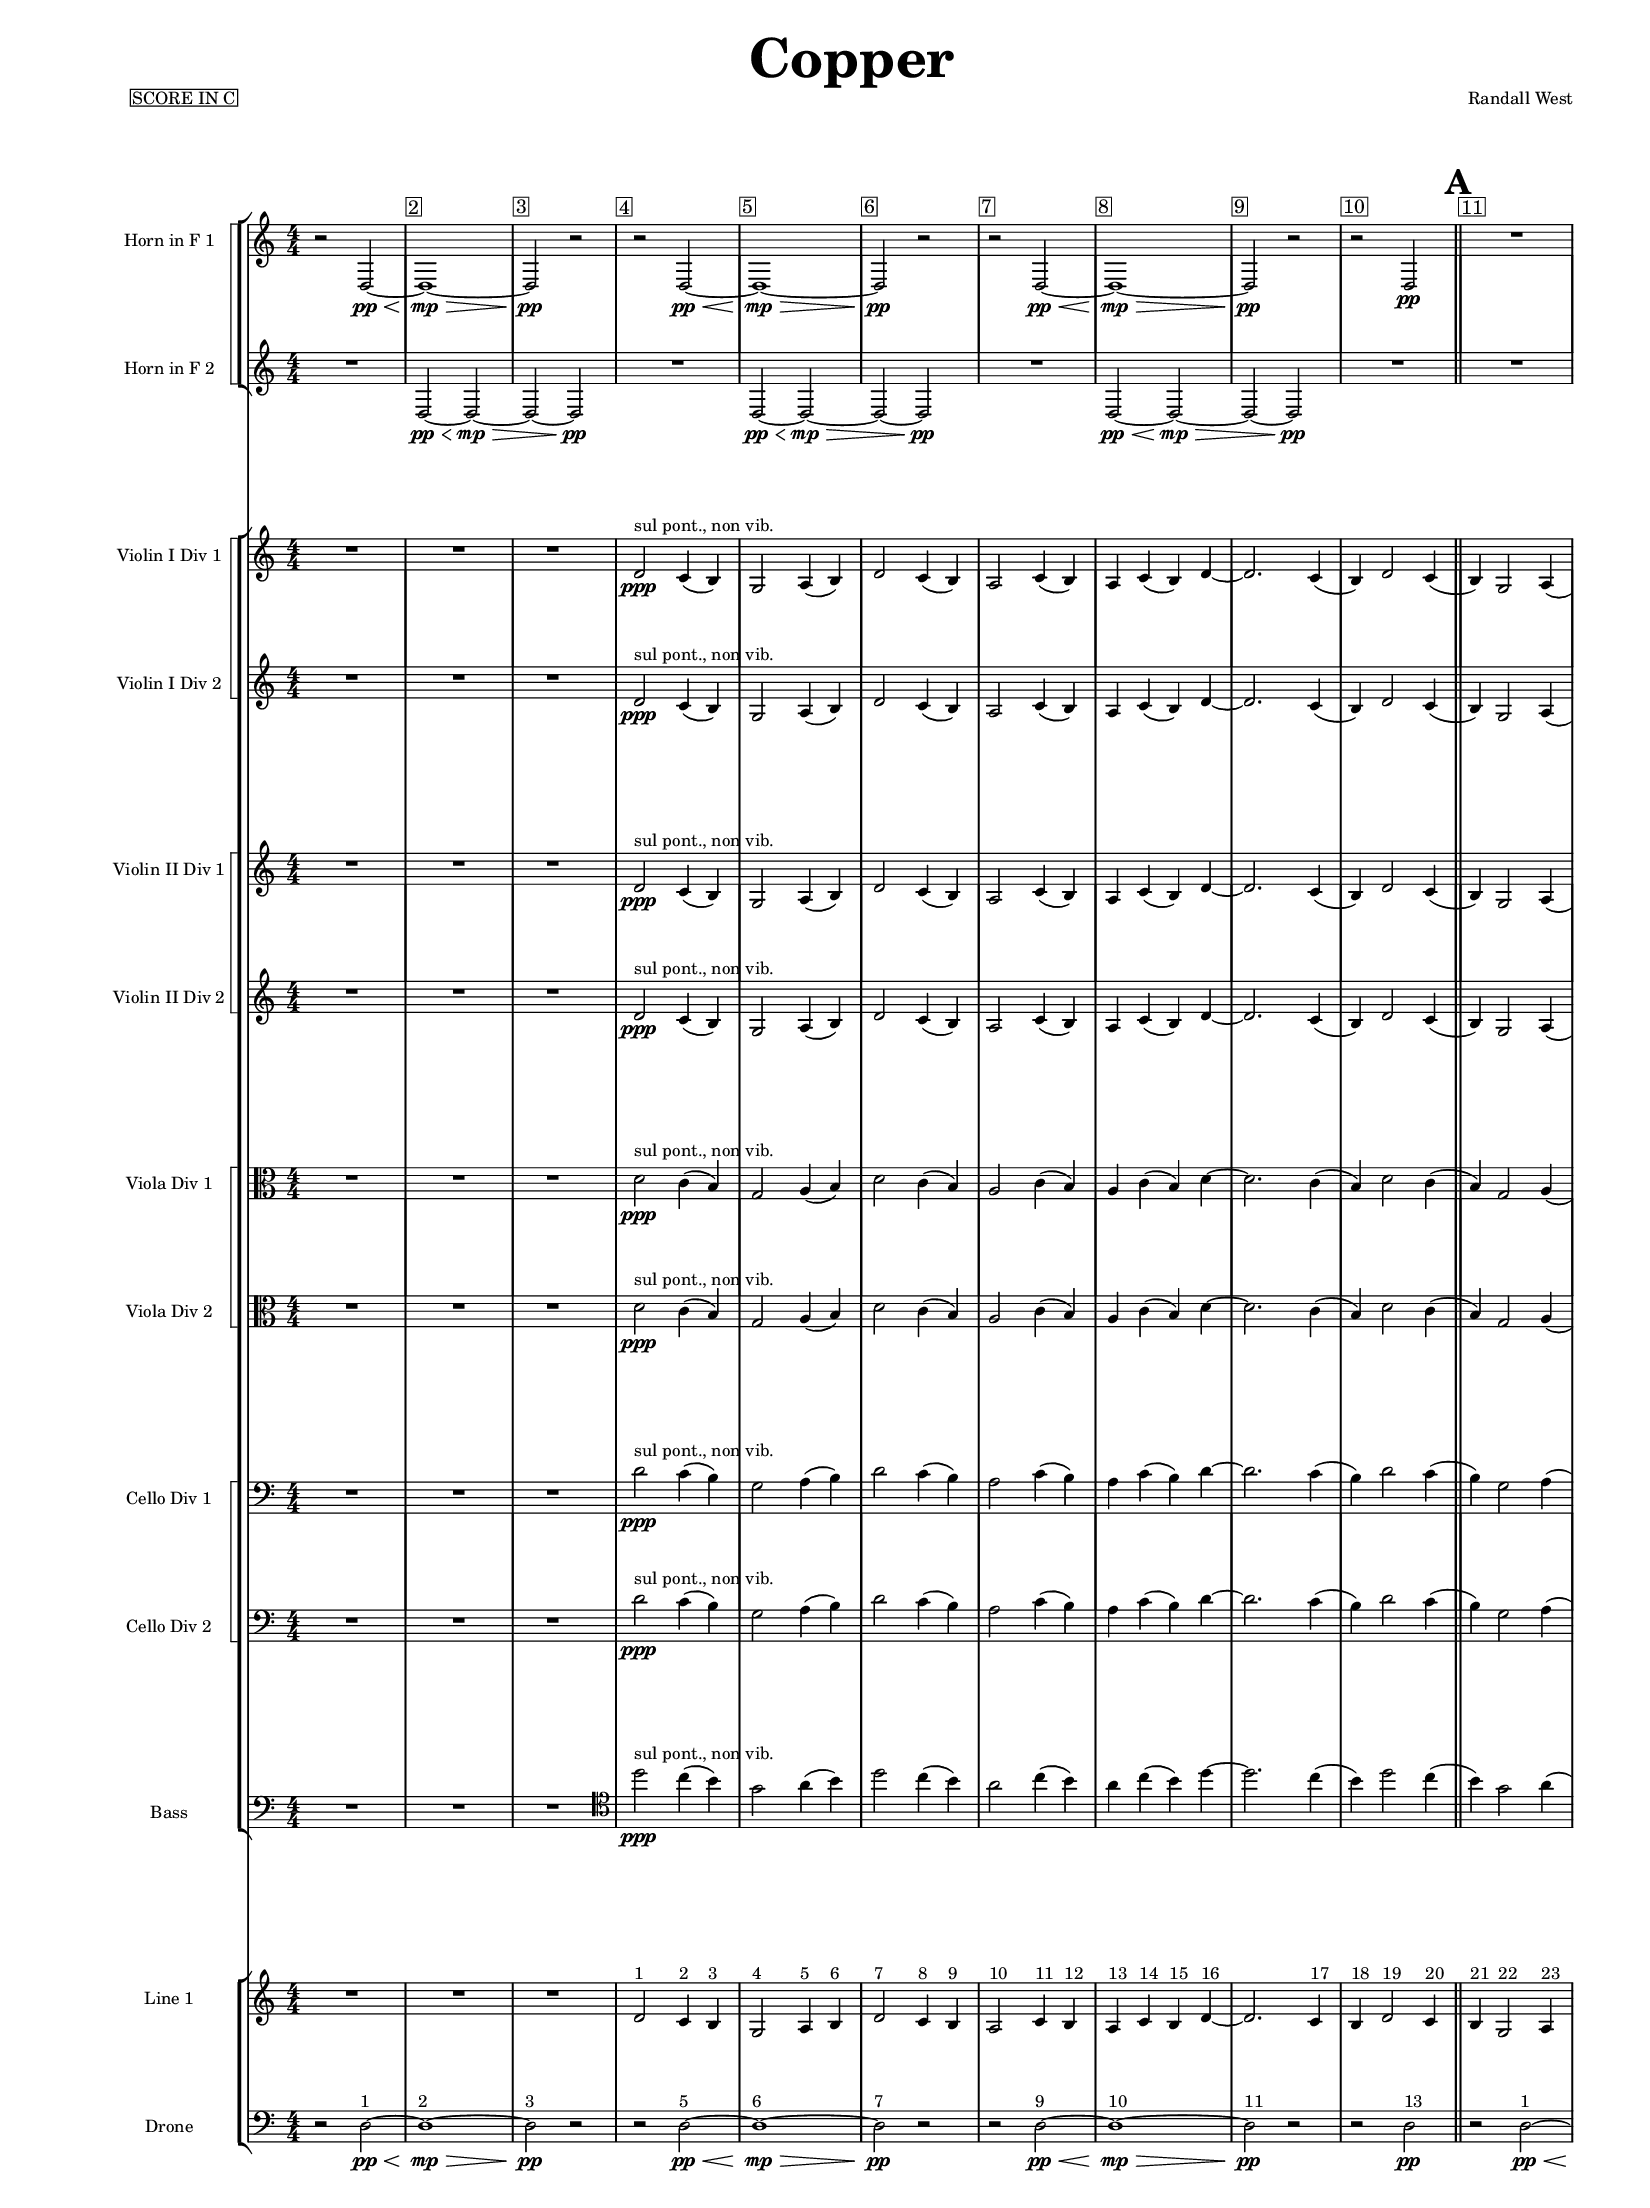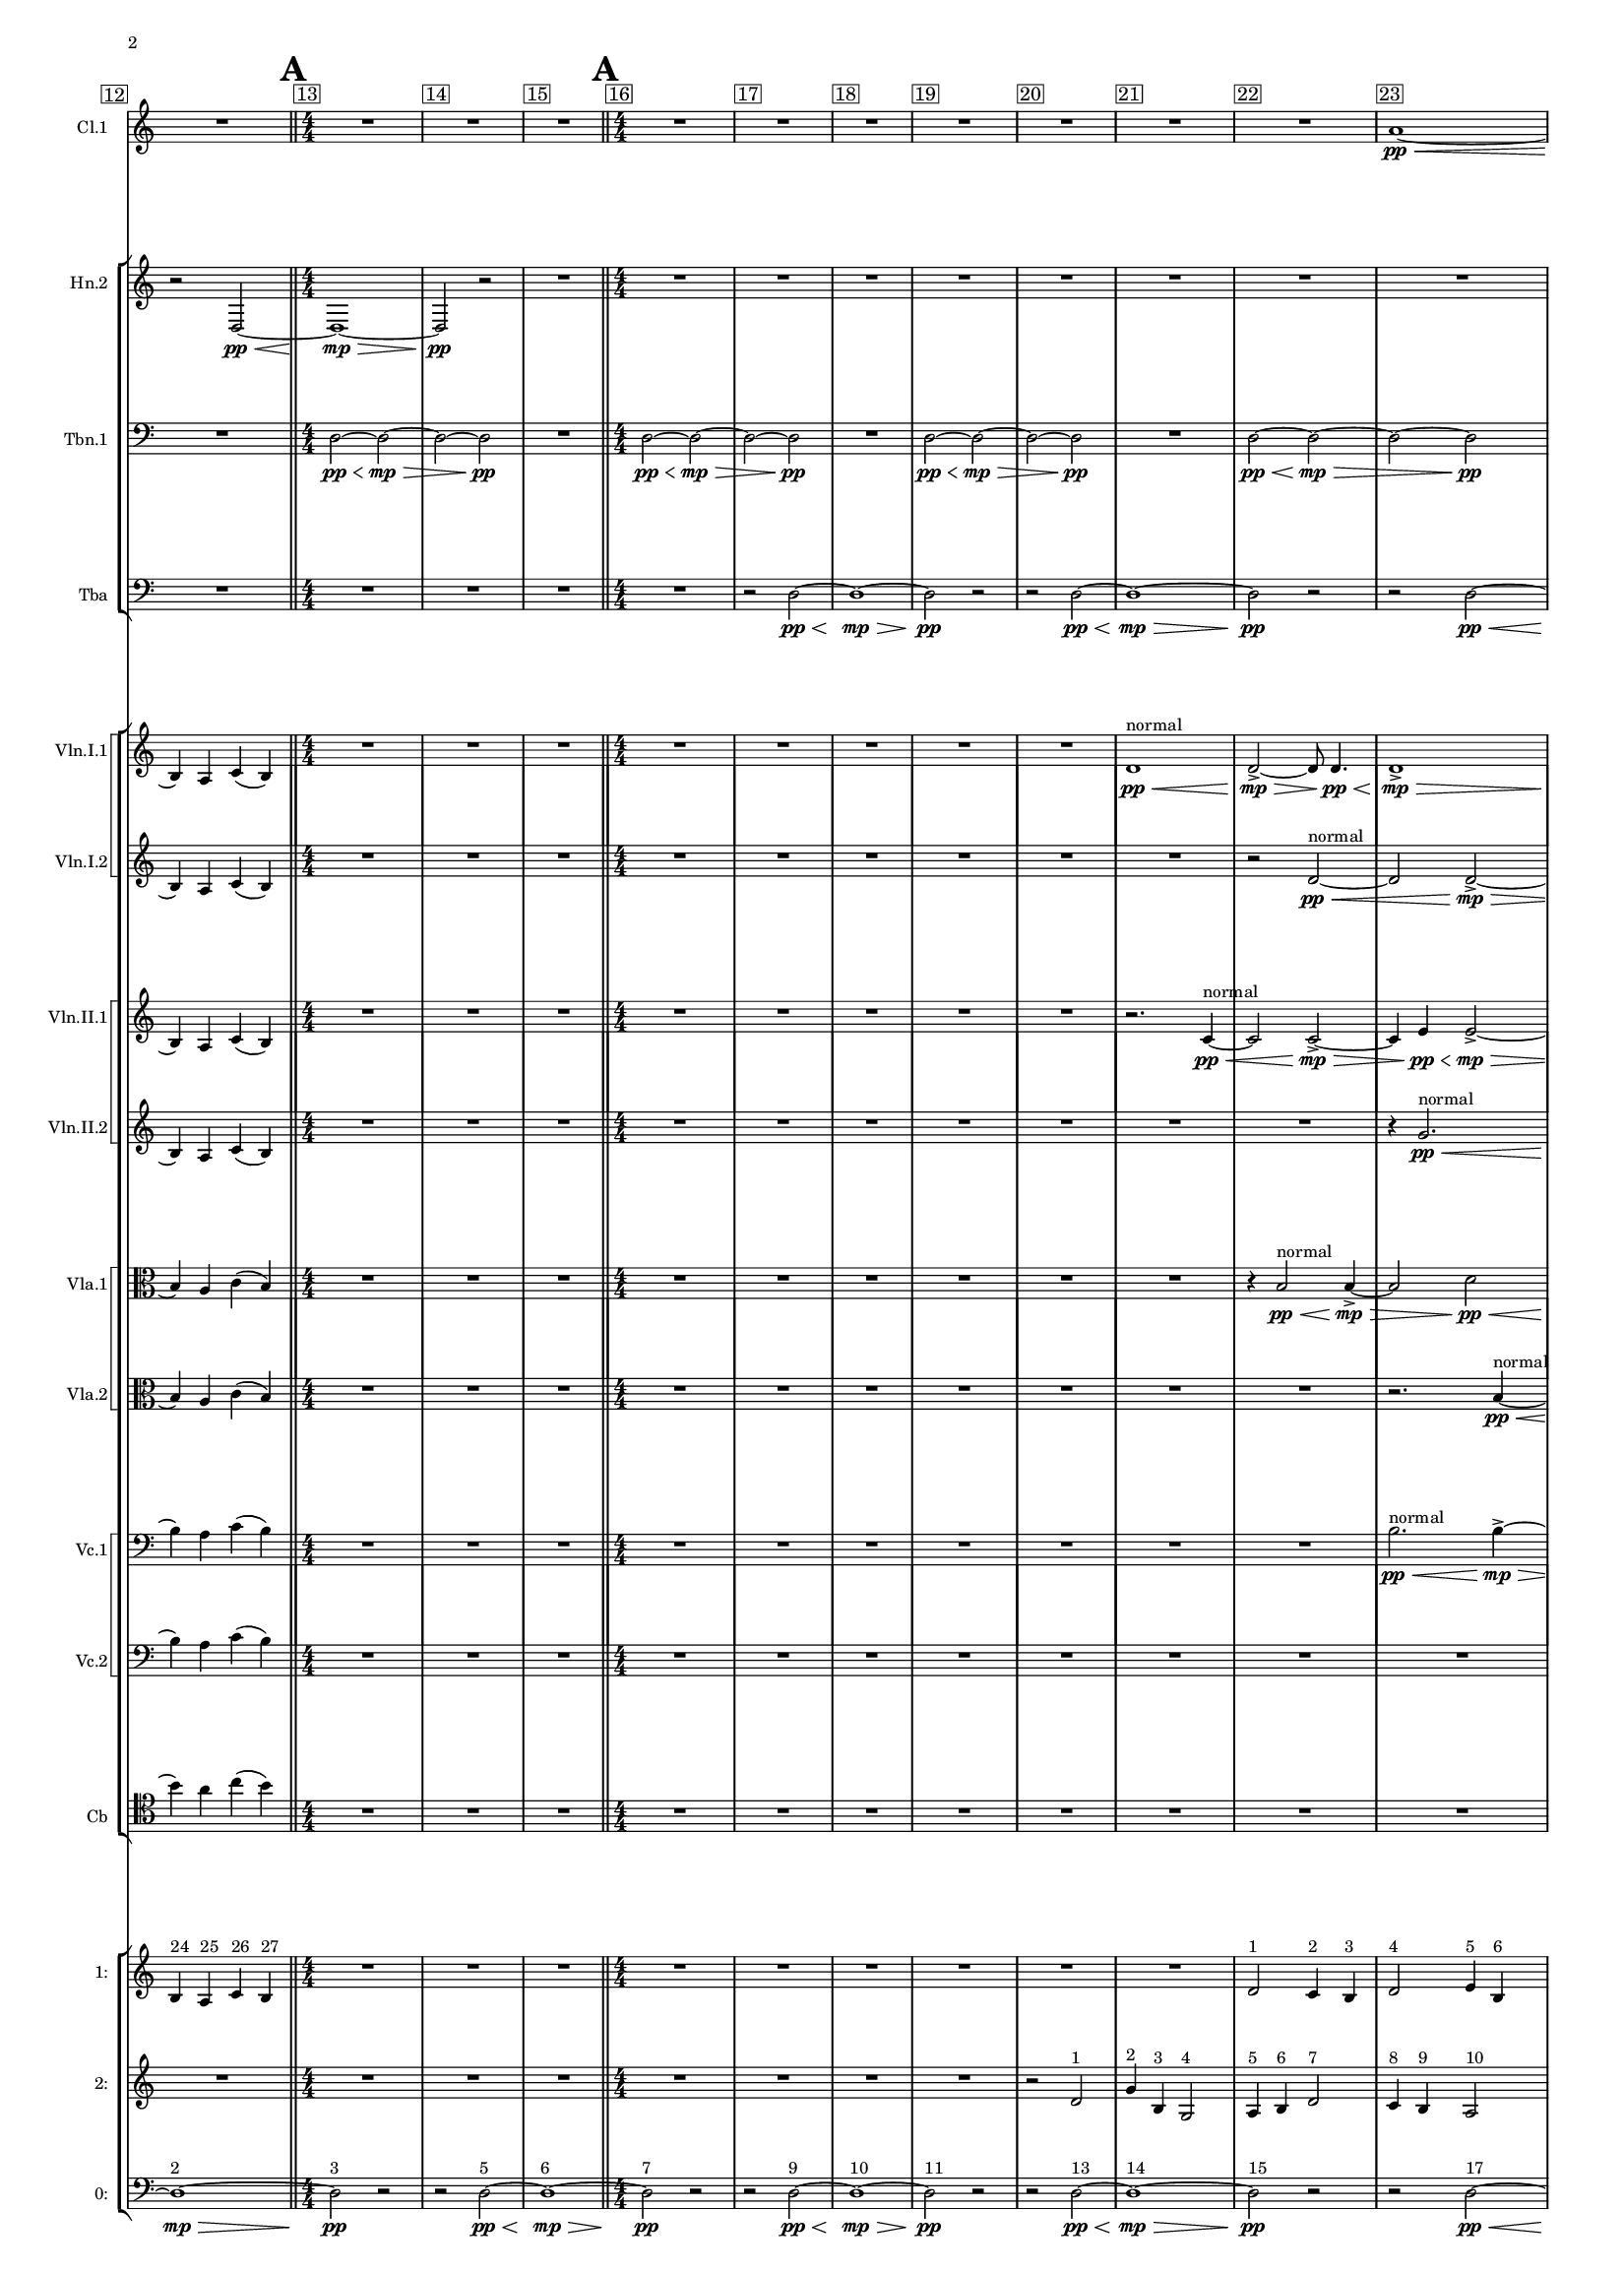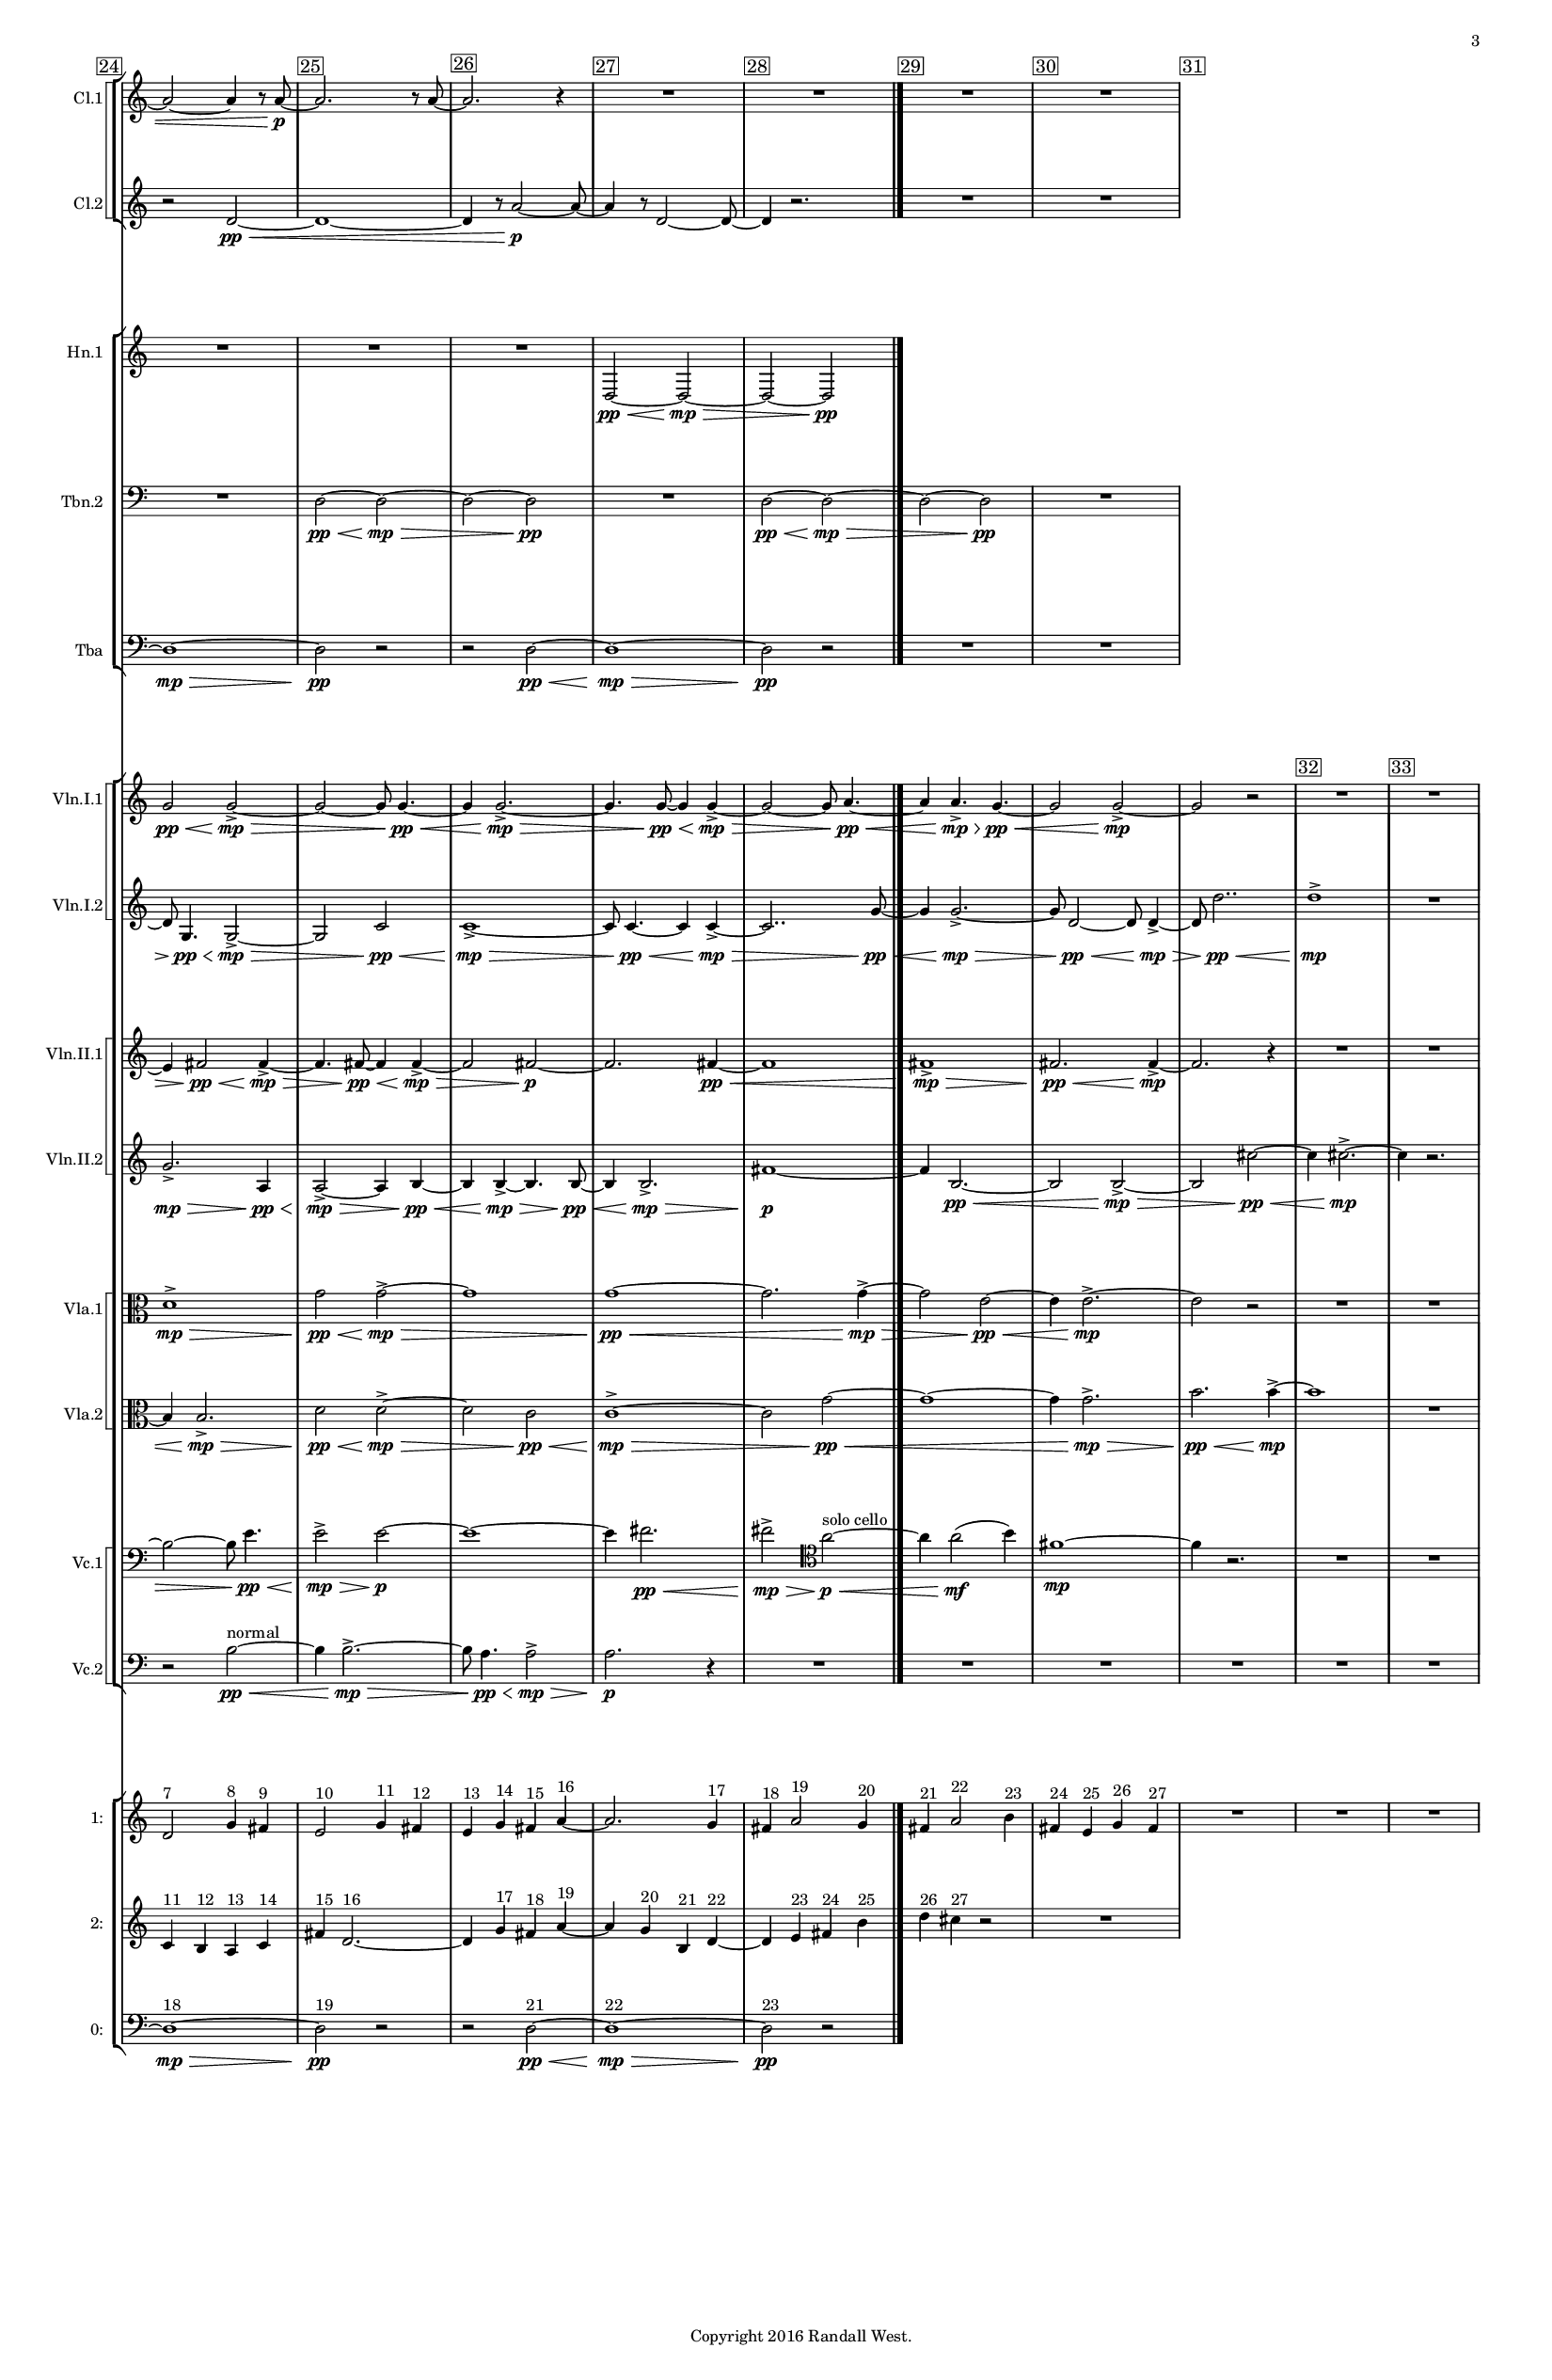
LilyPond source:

% 2016-09-21 21:35

\version "2.18.2"
\language "english"

#(set-default-paper-size "tabloid" 'portrait)
#(set-global-staff-size 14.9)

\header {
    composer = "Randall West"
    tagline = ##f
    poet = \markup { \box "SCORE IN C" } %HACKY WAY TO GET SCORE IN C IN THERE !!!!!!
    title = \markup {
        \column {
            \center-align {
                \fontsize #6 {
                    "Copper"
                }
            }
        }
    }
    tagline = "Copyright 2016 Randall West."
}

\paper {
    #(set-paper-size "tabloid")
    %#(set-paper-size "letter")
    left-margin = 22\mm
    system-separator-markup = \slashSeparator
    markup-system-spacing = #'(
        (basic-distance . 0)
        (minimum-distance . 0)
        (padding . 8)
        (stretchability . 0)
    )
    system-system-spacing = #'(
        (basic-distance . 12)
        (minimum-distance . 18)
        (padding . 12)
        (stretchability . 20)
    )
}

\layout {
    \set Score.markFormatter = #format-mark-circle-letters 
    \context {        
        \Score
        
        % \remove "Bar_number_engraver"
        \override BarNumber #'break-visibility = #'#(#f #t #t)
        \override BarNumber #'font-size = #1.2
        \override BarNumber  #'stencil = #(make-stencil-boxer 0.1 0.25 ly:text-interface::print)
        
        \override RehearsalMark #'font-size = #6

    }
    \context {
        \Staff \RemoveEmptyStaves
        \override VerticalAxisGroup #'remove-first = ##t % NOTE: comment this out to show staves on first page
        \override Hairpin #'minimum-length = #6
    }
    \context {
        \RhythmicStaff \RemoveEmptyStaves
        \override VerticalAxisGroup #'remove-first = ##t % NOTE: comment this out to show staves on first page
        \override Hairpin #'minimum-length = #6
    }
    % \context {
    %     \Dynamics
    %     \consists #Measure_counter_engraver
    %     \override MeasureCounter.direction = #DOWN
    %     \override MeasureCounter.font-encoding = #'latin1
    %     \override MeasureCounter.font-shape = #'italic
    %     % to control the distance of the Dynamics context from the staff:
    %     \override VerticalAxisGroup.nonstaff-relatedstaff-spacing.padding = #3
    %     \override MeasureCounter.font-size = #1.2
    %     % NOTE... below causes an error... why?
    %     % \override MeasureCounter.stencil = #(make-stencil-boxer 0.1 0.25 ly:text-interface::print)
    % }
}


\header {}

\layout {}

\paper {}

\score {
    \new Score <<
        \new StaffGroup <<
            \new StaffGroup \with {
                systemStartDelimiter = #'SystemStartSquare
            } <<
                \new Staff {
                    \set Staff.instrumentName = \markup { "Flute 1" }
                    \set Staff.shortInstrumentName = \markup { Fl.1 }
                    {
                        \time 4/4
                        {
                            \numericTimeSignature
                            \accidentalStyle modern-cautionary
                            R1 * 12
                        }
                        {
                            \bar "||"
                            \accidentalStyle modern-cautionary
                            \mark #1
                            R1 * 18
                        }
                    }
                }
                \new Staff {
                    \set Staff.instrumentName = \markup { "Flute 2" }
                    \set Staff.shortInstrumentName = \markup { Fl.2 }
                    {
                        \time 4/4
                        {
                            \numericTimeSignature
                            \accidentalStyle modern-cautionary
                            R1 * 12
                        }
                        {
                            \bar "||"
                            \accidentalStyle modern-cautionary
                            \mark #1
                            R1 * 18
                        }
                    }
                }
                \new Staff {
                    \set Staff.instrumentName = \markup { "Flute 3" }
                    \set Staff.shortInstrumentName = \markup { Fl.3 }
                    {
                        \time 4/4
                        {
                            \numericTimeSignature
                            \accidentalStyle modern-cautionary
                            R1 * 12
                        }
                        {
                            \bar "||"
                            \accidentalStyle modern-cautionary
                            \mark #1
                            R1 * 18
                        }
                    }
                }
            >>
            \new StaffGroup \with {
                systemStartDelimiter = #'SystemStartSquare
            } <<
                \new Staff {
                    \set Staff.instrumentName = \markup { "Oboe 1" }
                    \set Staff.shortInstrumentName = \markup { Ob.1 }
                    {
                        \time 4/4
                        {
                            \numericTimeSignature
                            \accidentalStyle modern-cautionary
                            R1 * 12
                        }
                        {
                            \bar "||"
                            \accidentalStyle modern-cautionary
                            \mark #1
                            R1 * 18
                        }
                    }
                }
                \new Staff {
                    \set Staff.instrumentName = \markup { "Oboe 2" }
                    \set Staff.shortInstrumentName = \markup { Ob.2 }
                    {
                        \time 4/4
                        {
                            \numericTimeSignature
                            \accidentalStyle modern-cautionary
                            R1 * 12
                        }
                        {
                            \bar "||"
                            \accidentalStyle modern-cautionary
                            \mark #1
                            R1 * 18
                        }
                    }
                }
            >>
            \new StaffGroup \with {
                systemStartDelimiter = #'SystemStartSquare
            } <<
                \new Staff {
                    \set Staff.instrumentName = \markup { "Clarinet 1" }
                    \set Staff.shortInstrumentName = \markup { Cl.1 }
                    {
                        \time 4/4
                        {
                            \numericTimeSignature
                            \accidentalStyle modern-cautionary
                            R1 * 12
                        }
                        {
                            \bar "||"
                            \accidentalStyle modern-cautionary
                            {
                                \mark #1
                                \mark #1
                                R1 * 10
                            }
                            a'1 \pp ~ \<
                            a'2 ~
                            a'4
                            r8
                            a'8 \p ~
                            a'2.
                            r8
                            a'8 ~
                            a'2.
                            r4
                            {
                                R1 * 4
                            }
                        }
                    }
                }
                \new Staff {
                    \set Staff.instrumentName = \markup { "Clarinet 2" }
                    \set Staff.shortInstrumentName = \markup { Cl.2 }
                    {
                        \time 4/4
                        {
                            \numericTimeSignature
                            \accidentalStyle modern-cautionary
                            R1 * 12
                        }
                        {
                            \bar "||"
                            \accidentalStyle modern-cautionary
                            {
                                \mark #1
                                \mark #1
                                R1 * 11
                            }
                            r2
                            d'2 \pp ~ \<
                            d'1 ~
                            d'4
                            r8
                            a'2 \p ~
                            a'8 ~
                            a'4
                            r8
                            d'2 ~
                            d'8 ~
                            d'4
                            r2.
                            {
                                R1 * 2
                            }
                        }
                    }
                }
            >>
            \new StaffGroup \with {
                systemStartDelimiter = #'SystemStartSquare
            } <<
                \new Staff {
                    \clef "bass"
                    \set Staff.instrumentName = \markup { "Bassoon 1" }
                    \set Staff.shortInstrumentName = \markup { Bsn.1 }
                    {
                        \time 4/4
                        {
                            \numericTimeSignature
                            \accidentalStyle modern-cautionary
                            R1 * 12
                        }
                        {
                            \bar "||"
                            \accidentalStyle modern-cautionary
                            \mark #1
                            R1 * 18
                        }
                    }
                }
                \new Staff {
                    \clef "bass"
                    \set Staff.instrumentName = \markup { "Bassoon 2" }
                    \set Staff.shortInstrumentName = \markup { Bsn.2 }
                    {
                        \time 4/4
                        {
                            \numericTimeSignature
                            \accidentalStyle modern-cautionary
                            R1 * 12
                        }
                        {
                            \bar "||"
                            \accidentalStyle modern-cautionary
                            \mark #1
                            R1 * 18
                        }
                    }
                }
            >>
        >>
        \new StaffGroup <<
            \new StaffGroup \with {
                systemStartDelimiter = #'SystemStartSquare
            } <<
                \new Staff {
                    \set Staff.instrumentName = \markup { "Horn in F 1" }
                    \set Staff.shortInstrumentName = \markup { Hn.1 }
                    {
                        \time 4/4
                        {
                            \numericTimeSignature
                            \accidentalStyle modern-cautionary
                            r2
                            d2 \pp ~ \<
                            d1 \mp ~ \>
                            d2 \pp
                            r2
                            r2
                            d2 \pp ~ \<
                            d1 \mp ~ \>
                            d2 \pp
                            r2
                            r2
                            d2 \pp ~ \<
                            d1 \mp ~ \>
                            d2 \pp
                            r2
                            r2
                            d2 \pp
                        }
                        {
                            \bar "||"
                            \accidentalStyle modern-cautionary
                            {
                                \mark #1
                                \mark #1
                                R1 * 16
                            }
                            d2 \pp ~ \<
                            d2 \mp ~ ~ \>
                            d2 ~
                            d2 \pp
                        }
                    }
                }
                \new Staff {
                    \set Staff.instrumentName = \markup { "Horn in F 2" }
                    \set Staff.shortInstrumentName = \markup { Hn.2 }
                    {
                        \time 4/4
                        {
                            \numericTimeSignature
                            \accidentalStyle modern-cautionary
                            {
                                R1 * 1
                            }
                            d2 \pp ~ \<
                            d2 \mp ~ ~ \>
                            d2 ~
                            d2 \pp
                            {
                                R1 * 1
                            }
                            d2 \pp ~ \<
                            d2 \mp ~ ~ \>
                            d2 ~
                            d2 \pp
                            {
                                R1 * 1
                            }
                            d2 \pp ~ \<
                            d2 \mp ~ ~ \>
                            d2 ~
                            d2 \pp
                            {
                                R1 * 1
                            }
                        }
                        {
                            \bar "||"
                            \accidentalStyle modern-cautionary
                            {
                                \mark #1
                                \mark #1
                                R1 * 1
                            }
                            r2
                            d2 \pp ~ \<
                            d1 \mp ~ \>
                            d2 \pp
                            r2
                            {
                                R1 * 14
                            }
                        }
                    }
                }
            >>
            \new StaffGroup \with {
                systemStartDelimiter = #'SystemStartSquare
            } <<
                \new Staff {
                    \set Staff.instrumentName = \markup { "Trumpet in C 1" }
                    \set Staff.shortInstrumentName = \markup { Tpt.1 }
                    {
                        \time 4/4
                        {
                            \numericTimeSignature
                            \accidentalStyle modern-cautionary
                            R1 * 12
                        }
                        {
                            \bar "||"
                            \accidentalStyle modern-cautionary
                            \mark #1
                            R1 * 18
                        }
                    }
                }
                \new Staff {
                    \set Staff.instrumentName = \markup { "Trumpet in C 2" }
                    \set Staff.shortInstrumentName = \markup { Tpt.2 }
                    {
                        \time 4/4
                        {
                            \numericTimeSignature
                            \accidentalStyle modern-cautionary
                            R1 * 12
                        }
                        {
                            \bar "||"
                            \accidentalStyle modern-cautionary
                            \mark #1
                            R1 * 18
                        }
                    }
                }
            >>
            \new StaffGroup \with {
                systemStartDelimiter = #'SystemStartSquare
            } <<
                \new Staff {
                    \clef "bass"
                    \set Staff.instrumentName = \markup { "Tenor Trombone 1" }
                    \set Staff.shortInstrumentName = \markup { Tbn.1 }
                    {
                        \time 4/4
                        {
                            \numericTimeSignature
                            \accidentalStyle modern-cautionary
                            R1 * 12
                        }
                        {
                            \bar "||"
                            \accidentalStyle modern-cautionary
                            \mark #1
                            d2 \pp ~ \<
                            d2 \mp ~ ~ \>
                            d2 ~
                            d2 \pp
                            {
                                R1 * 1
                            }
                            d2 \pp ~ \<
                            d2 \mp ~ ~ \>
                            d2 ~
                            d2 \pp
                            {
                                R1 * 1
                            }
                            d2 \pp ~ \<
                            d2 \mp ~ ~ \>
                            d2 ~
                            d2 \pp
                            {
                                R1 * 1
                            }
                            d2 \pp ~ \<
                            d2 \mp ~ ~ \>
                            d2 ~
                            d2 \pp
                            {
                                R1 * 7
                            }
                        }
                    }
                }
                \new Staff {
                    \clef "bass"
                    \set Staff.instrumentName = \markup { "Tenor Trombone 2" }
                    \set Staff.shortInstrumentName = \markup { Tbn.2 }
                    {
                        \time 4/4
                        {
                            \numericTimeSignature
                            \accidentalStyle modern-cautionary
                            R1 * 12
                        }
                        {
                            \bar "||"
                            \accidentalStyle modern-cautionary
                            {
                                \mark #1
                                \mark #1
                                R1 * 12
                            }
                            d2 \pp ~ \<
                            d2 \mp ~ ~ \>
                            d2 ~
                            d2 \pp
                            {
                                R1 * 1
                            }
                            d2 \pp ~ \<
                            d2 \mp ~ ~ \>
                            d2 ~
                            d2 \pp
                            {
                                R1 * 1
                            }
                        }
                    }
                }
            >>
            \new Staff {
                \clef "bass"
                \set Staff.instrumentName = \markup { Tuba }
                \set Staff.shortInstrumentName = \markup { Tba }
                {
                    \time 4/4
                    {
                        \numericTimeSignature
                        \accidentalStyle modern-cautionary
                        R1 * 12
                    }
                    {
                        \bar "||"
                        \accidentalStyle modern-cautionary
                        {
                            \mark #1
                            \mark #1
                            R1 * 4
                        }
                        r2
                        d2 \pp ~ \<
                        d1 \mp ~ \>
                        d2 \pp
                        r2
                        r2
                        d2 \pp ~ \<
                        d1 \mp ~ \>
                        d2 \pp
                        r2
                        r2
                        d2 \pp ~ \<
                        d1 \mp ~ \>
                        d2 \pp
                        r2
                        r2
                        d2 \pp ~ \<
                        d1 \mp ~ \>
                        d2 \pp
                        r2
                        {
                            R1 * 2
                        }
                    }
                }
            }
        >>
        \new Staff {
            \clef "bass"
            \set Staff.instrumentName = \markup { Timpani }
            \set Staff.shortInstrumentName = \markup { Timp }
            {
                \time 4/4
                {
                    \numericTimeSignature
                    \accidentalStyle modern-cautionary
                    R1 * 12
                }
                {
                    \bar "||"
                    \accidentalStyle modern-cautionary
                    \mark #1
                    R1 * 18
                }
            }
        }
        \new StaffGroup <<
            \new RhythmicStaff {
                \clef "percussion"
                \set Staff.instrumentName = \markup { "Percussion 1" }
                \set Staff.shortInstrumentName = \markup { Perc.1 }
                {
                    \time 4/4
                    {
                        \numericTimeSignature
                        \accidentalStyle modern-cautionary
                        R1 * 12
                    }
                    {
                        \bar "||"
                        \accidentalStyle modern-cautionary
                        \mark #1
                        R1 * 18
                    }
                }
            }
            \new StaffGroup \with {
                systemStartDelimiter = #'SystemStartSquare
            } <<
                \new RhythmicStaff {
                    \clef "percussion"
                    \set Staff.instrumentName = \markup { "Percussion 2" }
                    \set Staff.shortInstrumentName = \markup { Perc.2 }
                    {
                        \time 4/4
                        {
                            \numericTimeSignature
                            \accidentalStyle modern-cautionary
                            R1 * 12
                        }
                        {
                            \bar "||"
                            \accidentalStyle modern-cautionary
                            \mark #1
                            R1 * 18
                        }
                    }
                }
                \new Staff {
                    \set Staff.instrumentName = \markup { "Perc. 2 - Vibraphone" }
                    \set Staff.shortInstrumentName = \markup { Vib. }
                }
            >>
        >>
        \new PianoStaff <<
            \set PianoStaff.instrumentName = \markup { Harp }
            \set PianoStaff.shortInstrumentName = \markup { Hp. }
            \new Staff {
                {
                    \time 4/4
                    {
                        \numericTimeSignature
                        \accidentalStyle modern-cautionary
                        R1 * 12
                    }
                    {
                        \bar "||"
                        \accidentalStyle modern-cautionary
                        \mark #1
                        R1 * 18
                    }
                }
            }
            \new Staff {
                \clef "bass"
                {
                    \time 4/4
                    {
                        \numericTimeSignature
                        \accidentalStyle modern-cautionary
                        R1 * 12
                    }
                    {
                        \bar "||"
                        \accidentalStyle modern-cautionary
                        \mark #1
                        R1 * 18
                    }
                }
            }
        >>
        \new PianoStaff <<
            \set PianoStaff.instrumentName = \markup { Piano }
            \set PianoStaff.shortInstrumentName = \markup { Pno. }
            \new Staff {
                {
                    \time 4/4
                    {
                        \numericTimeSignature
                        \accidentalStyle modern-cautionary
                        R1 * 12
                    }
                    {
                        \bar "||"
                        \accidentalStyle modern-cautionary
                        \mark #1
                        R1 * 18
                    }
                }
            }
            \new Staff {
                \clef "bass"
                {
                    \time 4/4
                    {
                        \numericTimeSignature
                        \accidentalStyle modern-cautionary
                        R1 * 12
                    }
                    {
                        \bar "||"
                        \accidentalStyle modern-cautionary
                        \mark #1
                        R1 * 18
                    }
                }
            }
        >>
        \new StaffGroup <<
            \new StaffGroup \with {
                systemStartDelimiter = #'SystemStartSquare
            } <<
                \new Staff {
                    \set Staff.instrumentName = \markup { "Violin I Div 1" }
                    \set Staff.shortInstrumentName = \markup { Vln.I.1 }
                    {
                        \time 4/4
                        {
                            \numericTimeSignature
                            \accidentalStyle modern-cautionary
                            {
                                R1 * 3
                            }
                            d'2 \ppp ^ \markup { "sul pont., non vib." }
                            c'4 (
                            b4 )
                            g2
                            a4 (
                            b4 )
                            d'2
                            c'4 (
                            b4 )
                            a2
                            c'4 (
                            b4 )
                            a4
                            c'4 (
                            b4 )
                            d'4 ~
                            d'2.
                            c'4 (
                            b4 )
                            d'2
                            c'4 (
                            b4 )
                            g2
                            a4 (
                            b4 )
                            a4
                            c'4 (
                            b4 )
                            {
                                R1 * 3
                            }
                        }
                        {
                            \bar "||"
                            \accidentalStyle modern-cautionary
                            {
                                \mark #1
                                \mark #1
                                R1 * 5
                            }
                            d'1 \pp \< ^ \markup { normal }
                            d'2 -\accent \mp ~ \>
                            d'8
                            d'4. \pp \<
                            d'1 -\accent \mp \>
                            g'2 \pp \<
                            g'2 -\accent \mp ~ \>
                            g'2 ~
                            g'8
                            g'4. \pp ~ \<
                            g'4
                            g'2. -\accent \mp ~ \>
                            g'4.
                            g'8 \pp ~ \<
                            g'4
                            g'4 -\accent \mp ~ \>
                            g'2 ~
                            g'8
                            a'4. \pp ~ \<
                            a'4
                            a'4. -\accent \mp \>
                            g'4. \pp ~ \<
                            g'2
                            g'2 -\accent \mp ~
                            g'2
                            r2
                            {
                                R1 * 2
                            }
                        }
                    }
                }
                \new Staff {
                    \set Staff.instrumentName = \markup { "Violin I Div 2" }
                    \set Staff.shortInstrumentName = \markup { Vln.I.2 }
                    {
                        \time 4/4
                        {
                            \numericTimeSignature
                            \accidentalStyle modern-cautionary
                            {
                                R1 * 3
                            }
                            d'2 \ppp ^ \markup { "sul pont., non vib." }
                            c'4 (
                            b4 )
                            g2
                            a4 (
                            b4 )
                            d'2
                            c'4 (
                            b4 )
                            a2
                            c'4 (
                            b4 )
                            a4
                            c'4 (
                            b4 )
                            d'4 ~
                            d'2.
                            c'4 (
                            b4 )
                            d'2
                            c'4 (
                            b4 )
                            g2
                            a4 (
                            b4 )
                            a4
                            c'4 (
                            b4 )
                            {
                                R1 * 3
                            }
                        }
                        {
                            \bar "||"
                            \accidentalStyle modern-cautionary
                            {
                                \mark #1
                                \mark #1
                                R1 * 6
                            }
                            r2
                            d'2 \pp ~ \< ^ \markup { normal }
                            d'2
                            d'2 -\accent \mp ~ \>
                            d'8
                            g4. \pp \<
                            g2 -\accent \mp ~ \>
                            g2
                            c'2 \pp \<
                            c'1 -\accent \mp ~ \>
                            c'8
                            c'4. \pp ~ \<
                            c'4
                            c'4 -\accent \mp ~ \>
                            c'2..
                            g'8 \pp ~ \<
                            g'4
                            g'2. -\accent \mp ~ \>
                            g'8
                            d'2 \pp ~ \<
                            d'8
                            d'4 -\accent \mp ~ \>
                            d'8
                            d''2.. \pp \<
                            d''1 -\accent \mp
                            {
                                R1 * 1
                            }
                        }
                    }
                }
            >>
            \new StaffGroup \with {
                systemStartDelimiter = #'SystemStartSquare
            } <<
                \new Staff {
                    \set Staff.instrumentName = \markup { "Violin II Div 1" }
                    \set Staff.shortInstrumentName = \markup { Vln.II.1 }
                    {
                        \time 4/4
                        {
                            \numericTimeSignature
                            \accidentalStyle modern-cautionary
                            {
                                R1 * 3
                            }
                            d'2 \ppp ^ \markup { "sul pont., non vib." }
                            c'4 (
                            b4 )
                            g2
                            a4 (
                            b4 )
                            d'2
                            c'4 (
                            b4 )
                            a2
                            c'4 (
                            b4 )
                            a4
                            c'4 (
                            b4 )
                            d'4 ~
                            d'2.
                            c'4 (
                            b4 )
                            d'2
                            c'4 (
                            b4 )
                            g2
                            a4 (
                            b4 )
                            a4
                            c'4 (
                            b4 )
                            {
                                R1 * 3
                            }
                        }
                        {
                            \bar "||"
                            \accidentalStyle modern-cautionary
                            {
                                \mark #1
                                \mark #1
                                R1 * 5
                            }
                            r2.
                            c'4 \pp ~ \< ^ \markup { normal }
                            c'2
                            c'2 -\accent \mp ~ \>
                            c'4
                            e'4 \pp \<
                            e'2 -\accent \mp ~ \>
                            e'4
                            fs'2 \pp \<
                            fs'4 -\accent \mp ~ \>
                            fs'4.
                            fs'8 \pp ~ \<
                            fs'4
                            fs'4 -\accent \mp ~ \>
                            fs'2
                            fs'2 \p ~
                            fs'2.
                            fs'4 \pp ~ \<
                            fs'1
                            fs'1 -\accent \mp \>
                            fs'2. \pp \<
                            fs'4 -\accent \mp ~
                            fs'2.
                            r4
                            {
                                R1 * 2
                            }
                        }
                    }
                }
                \new Staff {
                    \set Staff.instrumentName = \markup { "Violin II Div 2" }
                    \set Staff.shortInstrumentName = \markup { Vln.II.2 }
                    {
                        \time 4/4
                        {
                            \numericTimeSignature
                            \accidentalStyle modern-cautionary
                            {
                                R1 * 3
                            }
                            d'2 \ppp ^ \markup { "sul pont., non vib." }
                            c'4 (
                            b4 )
                            g2
                            a4 (
                            b4 )
                            d'2
                            c'4 (
                            b4 )
                            a2
                            c'4 (
                            b4 )
                            a4
                            c'4 (
                            b4 )
                            d'4 ~
                            d'2.
                            c'4 (
                            b4 )
                            d'2
                            c'4 (
                            b4 )
                            g2
                            a4 (
                            b4 )
                            a4
                            c'4 (
                            b4 )
                            {
                                R1 * 3
                            }
                        }
                        {
                            \bar "||"
                            \accidentalStyle modern-cautionary
                            {
                                \mark #1
                                \mark #1
                                R1 * 7
                            }
                            r4
                            g'2. \pp \< ^ \markup { normal }
                            g'2. -\accent \mp \>
                            a4 \pp \<
                            a2 -\accent \mp ~ \>
                            a4
                            b4 \pp ~ \<
                            b4
                            b4 -\accent \mp ~ \>
                            b4.
                            b8 \pp ~ \<
                            b4
                            b2. -\accent \mp \>
                            fs'1 \p ~
                            fs'4
                            b2. \pp ~ \<
                            b2
                            b2 -\accent \mp ~ \>
                            b2
                            cs''2 \pp ~ \<
                            cs''4
                            cs''2. -\accent \mp ~
                            cs''4
                            r2.
                        }
                    }
                }
            >>
            \new StaffGroup \with {
                systemStartDelimiter = #'SystemStartSquare
            } <<
                \new Staff {
                    \clef "alto"
                    \set Staff.instrumentName = \markup { "Viola Div 1" }
                    \set Staff.shortInstrumentName = \markup { Vla.1 }
                    {
                        \time 4/4
                        {
                            \numericTimeSignature
                            \accidentalStyle modern-cautionary
                            {
                                R1 * 3
                            }
                            d'2 \ppp ^ \markup { "sul pont., non vib." }
                            c'4 (
                            b4 )
                            g2
                            a4 (
                            b4 )
                            d'2
                            c'4 (
                            b4 )
                            a2
                            c'4 (
                            b4 )
                            a4
                            c'4 (
                            b4 )
                            d'4 ~
                            d'2.
                            c'4 (
                            b4 )
                            d'2
                            c'4 (
                            b4 )
                            g2
                            a4 (
                            b4 )
                            a4
                            c'4 (
                            b4 )
                            {
                                R1 * 3
                            }
                        }
                        {
                            \bar "||"
                            \accidentalStyle modern-cautionary
                            {
                                \mark #1
                                \mark #1
                                R1 * 6
                            }
                            r4
                            b2 \pp \< ^ \markup { normal }
                            b4 -\accent \mp ~ \>
                            b2
                            d'2 \pp \<
                            d'1 -\accent \mp \>
                            g'2 \pp \<
                            g'2 -\accent \mp ~ \>
                            g'1
                            g'1 \pp ~ \<
                            g'2.
                            g'4 -\accent \mp ~ \>
                            g'2
                            e'2 \pp ~ \<
                            e'4
                            e'2. -\accent \mp ~
                            e'2
                            r2
                            {
                                R1 * 2
                            }
                        }
                    }
                }
                \new Staff {
                    \clef "alto"
                    \set Staff.instrumentName = \markup { "Viola Div 2" }
                    \set Staff.shortInstrumentName = \markup { Vla.2 }
                    {
                        \time 4/4
                        {
                            \numericTimeSignature
                            \accidentalStyle modern-cautionary
                            {
                                R1 * 3
                            }
                            d'2 \ppp ^ \markup { "sul pont., non vib." }
                            c'4 (
                            b4 )
                            g2
                            a4 (
                            b4 )
                            d'2
                            c'4 (
                            b4 )
                            a2
                            c'4 (
                            b4 )
                            a4
                            c'4 (
                            b4 )
                            d'4 ~
                            d'2.
                            c'4 (
                            b4 )
                            d'2
                            c'4 (
                            b4 )
                            g2
                            a4 (
                            b4 )
                            a4
                            c'4 (
                            b4 )
                            {
                                R1 * 3
                            }
                        }
                        {
                            \bar "||"
                            \accidentalStyle modern-cautionary
                            {
                                \mark #1
                                \mark #1
                                R1 * 7
                            }
                            r2.
                            b4 \pp ~ \< ^ \markup { normal }
                            b4
                            b2. -\accent \mp \>
                            d'2 \pp \<
                            d'2 -\accent \mp ~ \>
                            d'2
                            c'2 \pp \<
                            c'1 -\accent \mp ~ \>
                            c'2
                            g'2 \pp ~ \<
                            g'1 ~
                            g'4
                            g'2. -\accent \mp \>
                            b'2. \pp \<
                            b'4 -\accent \mp ~
                            b'1
                            {
                                R1 * 1
                            }
                        }
                    }
                }
            >>
            \new StaffGroup \with {
                systemStartDelimiter = #'SystemStartSquare
            } <<
                \new Staff {
                    \clef "bass"
                    \set Staff.instrumentName = \markup { "Cello Div 1" }
                    \set Staff.shortInstrumentName = \markup { Vc.1 }
                    {
                        \time 4/4
                        {
                            \numericTimeSignature
                            \accidentalStyle modern-cautionary
                            {
                                R1 * 3
                            }
                            d'2 \ppp ^ \markup { "sul pont., non vib." }
                            c'4 (
                            b4 )
                            g2
                            a4 (
                            b4 )
                            d'2
                            c'4 (
                            b4 )
                            a2
                            c'4 (
                            b4 )
                            a4
                            c'4 (
                            b4 )
                            d'4 ~
                            d'2.
                            c'4 (
                            b4 )
                            d'2
                            c'4 (
                            b4 )
                            g2
                            a4 (
                            b4 )
                            a4
                            c'4 (
                            b4 )
                            {
                                R1 * 3
                            }
                        }
                        {
                            \bar "||"
                            \accidentalStyle modern-cautionary
                            {
                                \mark #1
                                \mark #1
                                R1 * 7
                            }
                            b2. \pp \< ^ \markup { normal }
                            b4 -\accent \mp ~ \>
                            b2 ~
                            b8
                            e'4. \pp \<
                            e'2 -\accent \mp \>
                            e'2 \p ~
                            e'1 ~
                            e'4
                            fs'2. \pp \<
                            fs'2 -\accent \mp \>
                            \clef tenor
                            a'2 \p ~ \< ^ \markup { "solo cello" }
                            a'4
                            a'2 \mf (
                            b'4 )
                            fs'1 \mp ~
                            fs'4
                            r2.
                            {
                                R1 * 2
                            }
                        }
                    }
                }
                \new Staff {
                    \clef "bass"
                    \set Staff.instrumentName = \markup { "Cello Div 2" }
                    \set Staff.shortInstrumentName = \markup { Vc.2 }
                    {
                        \time 4/4
                        {
                            \numericTimeSignature
                            \accidentalStyle modern-cautionary
                            {
                                R1 * 3
                            }
                            d'2 \ppp ^ \markup { "sul pont., non vib." }
                            c'4 (
                            b4 )
                            g2
                            a4 (
                            b4 )
                            d'2
                            c'4 (
                            b4 )
                            a2
                            c'4 (
                            b4 )
                            a4
                            c'4 (
                            b4 )
                            d'4 ~
                            d'2.
                            c'4 (
                            b4 )
                            d'2
                            c'4 (
                            b4 )
                            g2
                            a4 (
                            b4 )
                            a4
                            c'4 (
                            b4 )
                            {
                                R1 * 3
                            }
                        }
                        {
                            \bar "||"
                            \accidentalStyle modern-cautionary
                            {
                                \mark #1
                                \mark #1
                                R1 * 8
                            }
                            r2
                            b2 \pp ~ \< ^ \markup { normal }
                            b4
                            b2. -\accent \mp ~ \>
                            b8
                            a4. \pp \<
                            a2 -\accent \mp \>
                            a2. \p
                            r4
                            {
                                R1 * 6
                            }
                        }
                    }
                }
            >>
            \new Staff {
                \clef "bass"
                \set Staff.instrumentName = \markup { Bass }
                \set Staff.shortInstrumentName = \markup { Cb }
                {
                    \time 4/4
                    {
                        \numericTimeSignature
                        \accidentalStyle modern-cautionary
                        {
                            R1 * 3
                        }
                        \clef tenor
                        d''2 \ppp ^ \markup { "sul pont., non vib." }
                        c''4 (
                        b'4 )
                        g'2
                        a'4 (
                        b'4 )
                        d''2
                        c''4 (
                        b'4 )
                        a'2
                        c''4 (
                        b'4 )
                        a'4
                        c''4 (
                        b'4 )
                        d''4 ~
                        d''2.
                        c''4 (
                        b'4 )
                        d''2
                        c''4 (
                        b'4 )
                        g'2
                        a'4 (
                        b'4 )
                        a'4
                        c''4 (
                        b'4 )
                        {
                            R1 * 3
                        }
                    }
                    {
                        \bar "||"
                        \accidentalStyle modern-cautionary
                        \mark #1
                        R1 * 18
                    }
                }
            }
        >>
        \new StaffGroup <<
            \new Staff {
                \set Staff.instrumentName = \markup { "Line 1" }
                \set Staff.shortInstrumentName = \markup { 1: }
                {
                    \time 4/4
                    {
                        \numericTimeSignature
                        \accidentalStyle modern-cautionary
                        {
                            R1 * 3
                        }
                        d'2 ^ \markup { 1 }
                        c'4 ^ \markup { 2 }
                        b4 ^ \markup { 3 }
                        g2 ^ \markup { 4 }
                        a4 ^ \markup { 5 }
                        b4 ^ \markup { 6 }
                        d'2 ^ \markup { 7 }
                        c'4 ^ \markup { 8 }
                        b4 ^ \markup { 9 }
                        a2 ^ \markup { 10 }
                        c'4 ^ \markup { 11 }
                        b4 ^ \markup { 12 }
                        a4 ^ \markup { 13 }
                        c'4 ^ \markup { 14 }
                        b4 ^ \markup { 15 }
                        d'4 ~ ^ \markup { 16 }
                        d'2.
                        c'4 ^ \markup { 17 }
                        b4 ^ \markup { 18 }
                        d'2 ^ \markup { 19 }
                        c'4 ^ \markup { 20 }
                        b4 ^ \markup { 21 }
                        g2 ^ \markup { 22 }
                        a4 ^ \markup { 23 }
                        b4 ^ \markup { 24 }
                        a4 ^ \markup { 25 }
                        c'4 ^ \markup { 26 }
                        b4 ^ \markup { 27 }
                        {
                            R1 * 3
                        }
                    }
                    \time 4/4
                    {
                        \numericTimeSignature
                        \accidentalStyle modern-cautionary
                        {
                            \mark #1
                            \mark #1
                            R1 * 6
                        }
                        d'2 ^ \markup { 1 }
                        c'4 ^ \markup { 2 }
                        b4 ^ \markup { 3 }
                        d'2 ^ \markup { 4 }
                        e'4 ^ \markup { 5 }
                        b4 ^ \markup { 6 }
                        d'2 ^ \markup { 7 }
                        g'4 ^ \markup { 8 }
                        fs'4 ^ \markup { 9 }
                        e'2 ^ \markup { 10 }
                        g'4 ^ \markup { 11 }
                        fs'4 ^ \markup { 12 }
                        e'4 ^ \markup { 13 }
                        g'4 ^ \markup { 14 }
                        fs'4 ^ \markup { 15 }
                        a'4 ~ ^ \markup { 16 }
                        a'2.
                        g'4 ^ \markup { 17 }
                        fs'4 ^ \markup { 18 }
                        a'2 ^ \markup { 19 }
                        g'4 ^ \markup { 20 }
                        fs'4 ^ \markup { 21 }
                        a'2 ^ \markup { 22 }
                        b'4 ^ \markup { 23 }
                        fs'4 ^ \markup { 24 }
                        e'4 ^ \markup { 25 }
                        g'4 ^ \markup { 26 }
                        fs'4 ^ \markup { 27 }
                        {
                            R1 * 3
                        }
                    }
                }
            }
            \new Staff {
                \set Staff.instrumentName = \markup { "Line 2" }
                \set Staff.shortInstrumentName = \markup { 2: }
                {
                    {
                        \accidentalStyle modern-cautionary
                        R1 * 12
                    }
                    \time 4/4
                    {
                        \numericTimeSignature
                        \accidentalStyle modern-cautionary
                        {
                            \mark #1
                            \mark #1
                            R1 * 7
                        }
                        r2
                        d'2 ^ \markup { 1 }
                        g'4 ^ \markup { 2 }
                        b4 ^ \markup { 3 }
                        g2 ^ \markup { 4 }
                        a4 ^ \markup { 5 }
                        b4 ^ \markup { 6 }
                        d'2 ^ \markup { 7 }
                        c'4 ^ \markup { 8 }
                        b4 ^ \markup { 9 }
                        a2 ^ \markup { 10 }
                        c'4 ^ \markup { 11 }
                        b4 ^ \markup { 12 }
                        a4 ^ \markup { 13 }
                        c'4 ^ \markup { 14 }
                        fs'4 ^ \markup { 15 }
                        d'2. ~ ^ \markup { 16 }
                        d'4
                        g'4 ^ \markup { 17 }
                        fs'4 ^ \markup { 18 }
                        a'4 ~ ^ \markup { 19 }
                        a'4
                        g'4 ^ \markup { 20 }
                        b4 ^ \markup { 21 }
                        d'4 ~ ^ \markup { 22 }
                        d'4
                        e'4 ^ \markup { 23 }
                        fs'4 ^ \markup { 24 }
                        b'4 ^ \markup { 25 }
                        d''4 ^ \markup { 26 }
                        cs''4 ^ \markup { 27 }
                        r2
                        {
                            R1 * 1
                        }
                    }
                }
            }
            \new Staff {
                \set Staff.instrumentName = \markup { "Line 3" }
                \set Staff.shortInstrumentName = \markup { 3: }
                {
                    {
                        \accidentalStyle modern-cautionary
                        R1 * 12
                    }
                    {
                        \accidentalStyle modern-cautionary
                        R1 * 18
                    }
                }
            }
            \new Staff {
                \set Staff.instrumentName = \markup { "Line 4" }
                \set Staff.shortInstrumentName = \markup { 4: }
                {
                    {
                        \accidentalStyle modern-cautionary
                        R1 * 12
                    }
                    {
                        \accidentalStyle modern-cautionary
                        R1 * 18
                    }
                }
            }
            \new Staff {
                \set Staff.instrumentName = \markup { "Line 5" }
                \set Staff.shortInstrumentName = \markup { 5: }
                {
                    {
                        \accidentalStyle modern-cautionary
                        R1 * 12
                    }
                    {
                        \accidentalStyle modern-cautionary
                        R1 * 18
                    }
                }
            }
            \new Staff {
                \set Staff.instrumentName = \markup { "Line 6" }
                \set Staff.shortInstrumentName = \markup { 6: }
                {
                    {
                        \accidentalStyle modern-cautionary
                        R1 * 12
                    }
                    {
                        \accidentalStyle modern-cautionary
                        R1 * 18
                    }
                }
            }
            \new Staff {
                \set Staff.instrumentName = \markup { "Line 7" }
                \set Staff.shortInstrumentName = \markup { 7: }
                {
                    {
                        \accidentalStyle modern-cautionary
                        R1 * 12
                    }
                    {
                        \accidentalStyle modern-cautionary
                        R1 * 18
                    }
                }
            }
            \new Staff {
                \set Staff.instrumentName = \markup { "Line 8" }
                \set Staff.shortInstrumentName = \markup { 8: }
                {
                    {
                        \accidentalStyle modern-cautionary
                        R1 * 12
                    }
                    {
                        \accidentalStyle modern-cautionary
                        R1 * 18
                    }
                }
            }
            \new Staff {
                \set Staff.instrumentName = \markup { "Line 9" }
                \set Staff.shortInstrumentName = \markup { 9: }
                {
                    {
                        \accidentalStyle modern-cautionary
                        R1 * 12
                    }
                    {
                        \accidentalStyle modern-cautionary
                        R1 * 18
                    }
                }
            }
            \new Staff {
                \clef "bass"
                \set Staff.instrumentName = \markup { Drone }
                \set Staff.shortInstrumentName = \markup { 0: }
                {
                    \time 4/4
                    {
                        \numericTimeSignature
                        \accidentalStyle modern-cautionary
                        r2
                        d2 \pp ~ \< ^ \markup { 1 }
                        d1 \mp ~ \> ^ \markup { 2 }
                        d2 \pp ^ \markup { 3 }
                        r2
                        r2
                        d2 \pp ~ \< ^ \markup { 5 }
                        d1 \mp ~ \> ^ \markup { 6 }
                        d2 \pp ^ \markup { 7 }
                        r2
                        r2
                        d2 \pp ~ \< ^ \markup { 9 }
                        d1 \mp ~ \> ^ \markup { 10 }
                        d2 \pp ^ \markup { 11 }
                        r2
                        r2
                        d2 \pp ^ \markup { 13 }
                    }
                    {
                        \accidentalStyle modern-cautionary
                        \mark #1
                        r2
                        d2 \pp ~ \< ^ \markup { 1 }
                        d1 \mp ~ \> ^ \markup { 2 }
                        d2 \pp ^ \markup { 3 }
                        r2
                        r2
                        d2 \pp ~ \< ^ \markup { 5 }
                        d1 \mp ~ \> ^ \markup { 6 }
                        d2 \pp ^ \markup { 7 }
                        r2
                        r2
                        d2 \pp ~ \< ^ \markup { 9 }
                        d1 \mp ~ \> ^ \markup { 10 }
                        d2 \pp ^ \markup { 11 }
                        r2
                        r2
                        d2 \pp ~ \< ^ \markup { 13 }
                        d1 \mp ~ \> ^ \markup { 14 }
                        d2 \pp ^ \markup { 15 }
                        r2
                        r2
                        d2 \pp ~ \< ^ \markup { 17 }
                        d1 \mp ~ \> ^ \markup { 18 }
                        d2 \pp ^ \markup { 19 }
                        r2
                        r2
                        d2 \pp ~ \< ^ \markup { 21 }
                        d1 \mp ~ \> ^ \markup { 22 }
                        d2 \pp ^ \markup { 23 }
                        r2
                        \bar "|."
                    }
                }
            }
        >>
    >>
}